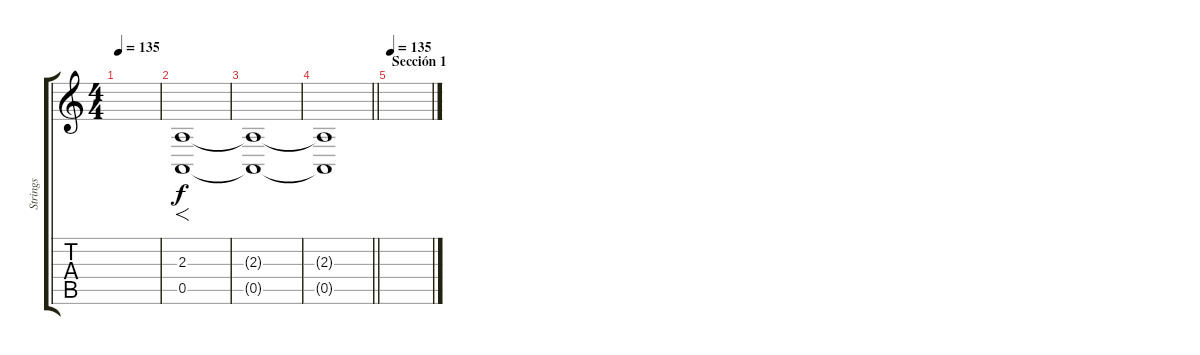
\track ("Strings" "Strings") {instrument stringensemble1}
\staff {score tabs}
\tuning (E4 B3 G3 D3 A2 E2) {hide}
\ts (4 4)
\tempo 135
\clef g2
\ks c
|
(2.3 0.5).1{f instrument trumpet} |
(2.3{t} 0.5{t}).1 |
\barLineRight lightlight
(2.3{t} 0.5{t}).1 |
\section ("" "Sección 1")
\tempo 135
